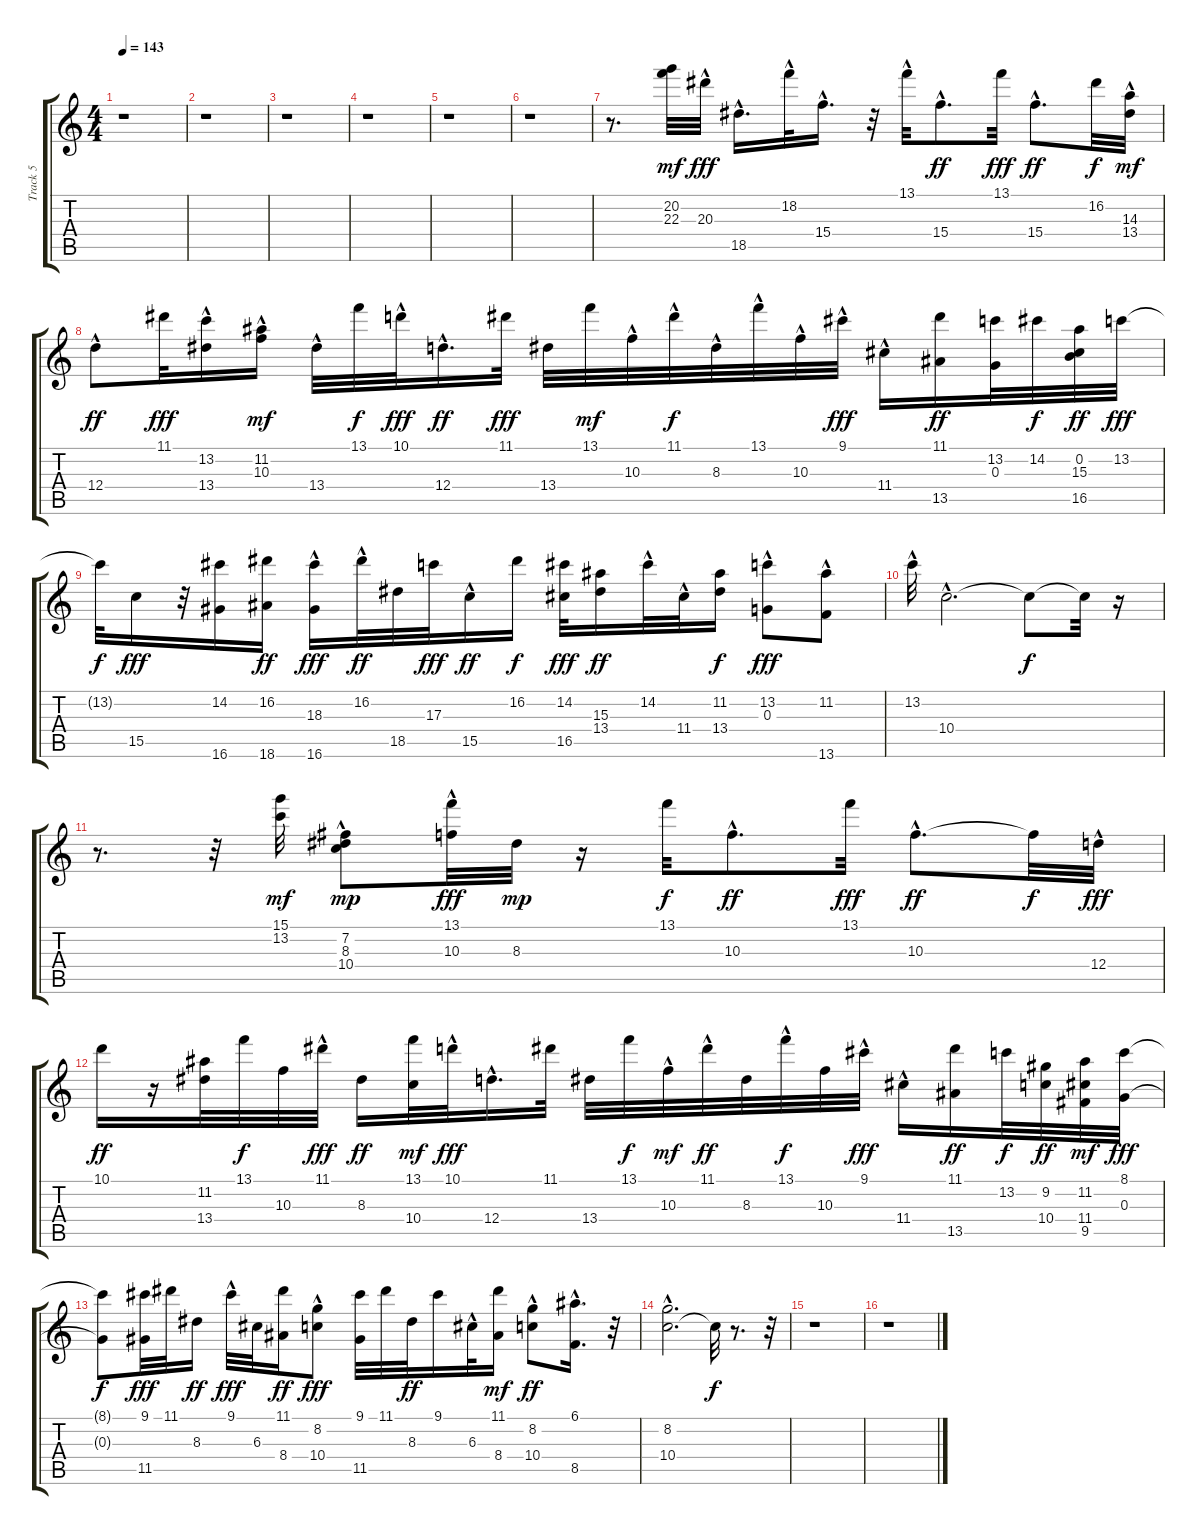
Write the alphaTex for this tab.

\track ("Track 5" "Track 5") {instrument distortionguitar}
\staff {score tabs}
\tuning (E4 B3 G3 D3 A2 E2) {hide}
\ts (4 4)
\tempo 143
\clef g2
\ks c
r.1{dy f} |
r.1 |
r.1 |
r.1 |
r.1 |
r.1 |
r.8{d} (20.2 22.3).32{dy mf balance 8} 20.3{hac}.32{dy fff} 18.5{hac}.16{d} 18.2{hac}.32 15.4{hac}.16{d} r.32 13.1{hac}.32 15.4{hac}.8{d dy ff} 13.1.32{dy fff} 15.4{hac}.8{d dy ff} 16.2.32{dy f} (14.3{hac} 13.4).32{dy mf} |
12.4{hac}.8{dy ff} 11.1.32{dy fff} (13.2 13.4{hac}).16 (11.2{hac} 10.3).16{dy mf} 13.4{hac}.32 13.1.32{dy f} 10.1{hac}.32{dy fff} 12.4{hac}.16{d dy ff} 11.1.32{dy fff} 13.4.32 13.1.32{dy mf} 10.3{hac}.32 11.1{hac}.32{dy f} 8.3{hac}.32 13.1{hac}.32 10.3{hac}.32 9.1{hac}.32{dy fff} 11.4{hac}.16 (11.1 13.5).16{dy ff} (13.2 0.3).32 14.2.32{dy f} (0.2 15.3 16.5).32{dy ff} 13.2.32{dy fff} |
13.2{t}.32{dy f} 15.5.16{dy fff} r.32 (14.2 16.6).16 (16.2 18.6).16{dy ff} (18.3{hac} 16.6{hac}).16{dy fff} 16.2{hac}.32{dy ff} 18.5.32 17.3.32{dy fff} 15.5{hac}.16{dy ff} 16.2.16{dy f} (14.2 16.5).32{dy fff} (15.3 13.4).16{dy ff} 14.2{hac}.32 11.4{hac}.32 (11.2 13.4).16{dy f} (13.2 0.3{hac}).8{dy fff} (11.2{hac} 13.6).8 |
13.2{hac}.32 10.4{hac}.2{d} 10.4{t}.8{dy f} 10.4{t}.32 r.16 |
r.8{d} r.32 (15.1 13.2).32{dy mf} (7.2{hac} 8.3 10.4).8{dy mp} (13.1{hac} 10.3{hac}).32{dy fff} 8.3.32{dy mp} r.16 13.1.32{dy f} 10.3{hac}.8{d dy ff} 13.1.32{dy fff} 10.3{hac}.8{d dy ff} 10.3{t}.32{dy f} 12.4{hac}.32{dy fff} |
10.1.16{dy ff} r.16 (11.2 13.4).32 13.1.32{dy f} 10.3.32 11.1{hac}.32{dy fff} 8.3.16{dy ff} (13.1 10.4).32{dy mf} 10.1{hac}.32{dy fff} 12.4{hac}.16{d} 11.1.32 13.4.32 13.1.32{dy f} 10.3{hac}.32{dy mf} 11.1{hac}.32{dy ff} 8.3.32 13.1{hac}.32{dy f} 10.3.32 9.1{hac}.32{dy fff} 11.4{hac}.16 (11.1 13.5).16{dy ff} 13.2.32{dy f} (9.2 10.4).32{dy ff} (11.2 11.4 9.5).32{dy mf} (8.1 0.3).32{dy fff} |
(8.1{t} 0.3{t}).8{dy f} (9.1 11.5).32{dy fff} 11.1.32 8.3.16{dy ff} 9.1{hac}.32{dy fff} 6.3.32 (11.1 8.4).16{dy ff} (8.2{hac} 10.4).8{dy fff} (9.1 11.5).32 11.1.32 8.3.32{dy ff} 9.1.16 6.3{hac}.32 (11.1 8.4).16{dy mf} (8.2 10.4{hac}).8{dy ff} (6.1{hac} 8.5{hac}).16{d} r.32 |
(8.2 10.4{hac}).2{d} 10.4{t}.32{dy f} r.8{d} r.32 |
r.1 |
r.1
